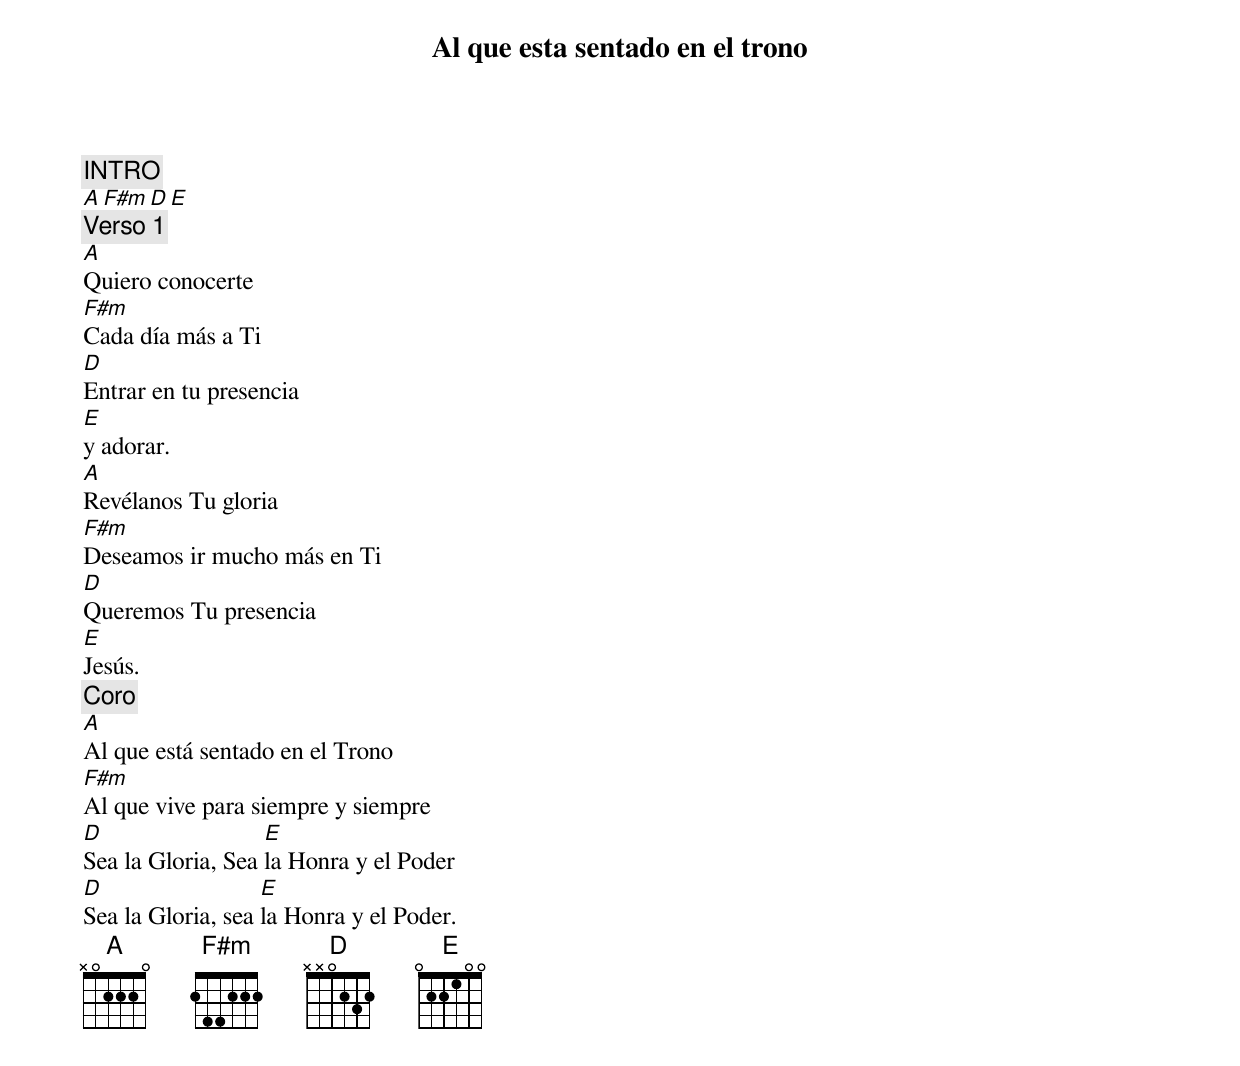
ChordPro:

{title: Al que esta sentado en el trono}
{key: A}
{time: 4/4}
{comment: INTRO}
[A][F#m][D][E]
{comment: Verso 1}
[A]Quiero conocerte
[F#m]Cada día más a Ti
[D]Entrar en tu presencia
[E]y adorar.
[A]Revélanos Tu gloria
[F#m]Deseamos ir mucho más en Ti
[D]Queremos Tu presencia
[E]Jesús.
{comment: Coro}
[A]Al que está sentado en el Trono
[F#m]Al que vive para siempre y siempre
[D]Sea la Gloria, Sea [E]la Honra y el Poder
[D]Sea la Gloria, sea [E]la Honra y el Poder.
